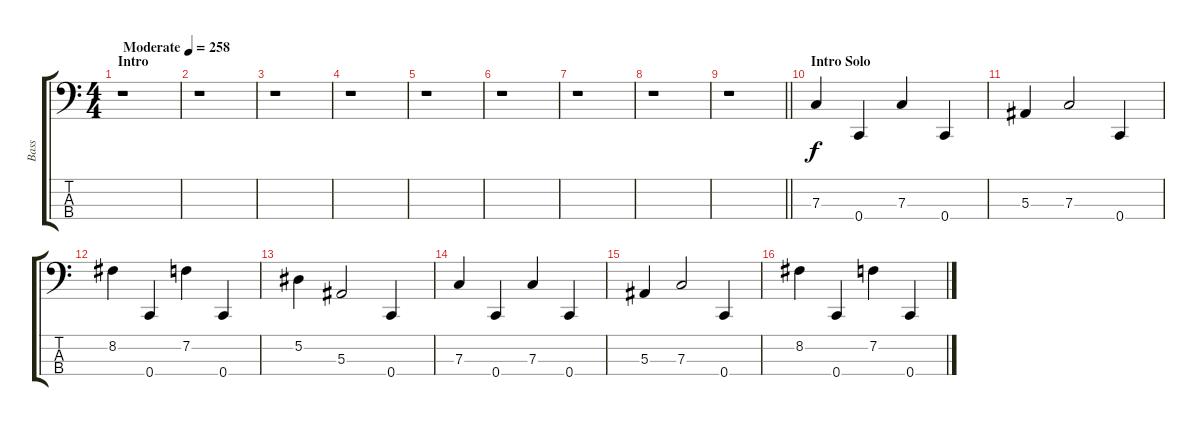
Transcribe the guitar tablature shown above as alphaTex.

\track ("Bass" "Bass") {instrument electricbassfinger}
\staff {score tabs}
\tuning (Eb2 Bb1 F1 C1) {hide}
\ts (4 4)
\section ("" "Intro")
\tempo (258 "Moderate")
\clef f4
\ks c
r.1{dy f instrument electricbassfinger} |
r.1 |
r.1 |
r.1 |
r.1 |
r.1 |
r.1 |
r.1 |
\barLineRight lightlight
r.1 |
\section ("" "Intro Solo")
7.3.4 0.4.4 7.3.4 0.4.4 |
5.3.4 7.3.2 0.4.4 |
8.2.4 0.4.4 7.2.4 0.4.4 |
5.2.4 5.3.2 0.4.4 |
7.3.4 0.4.4 7.3.4 0.4.4 |
5.3.4 7.3.2 0.4.4 |
8.2.4 0.4.4 7.2.4 0.4.4
